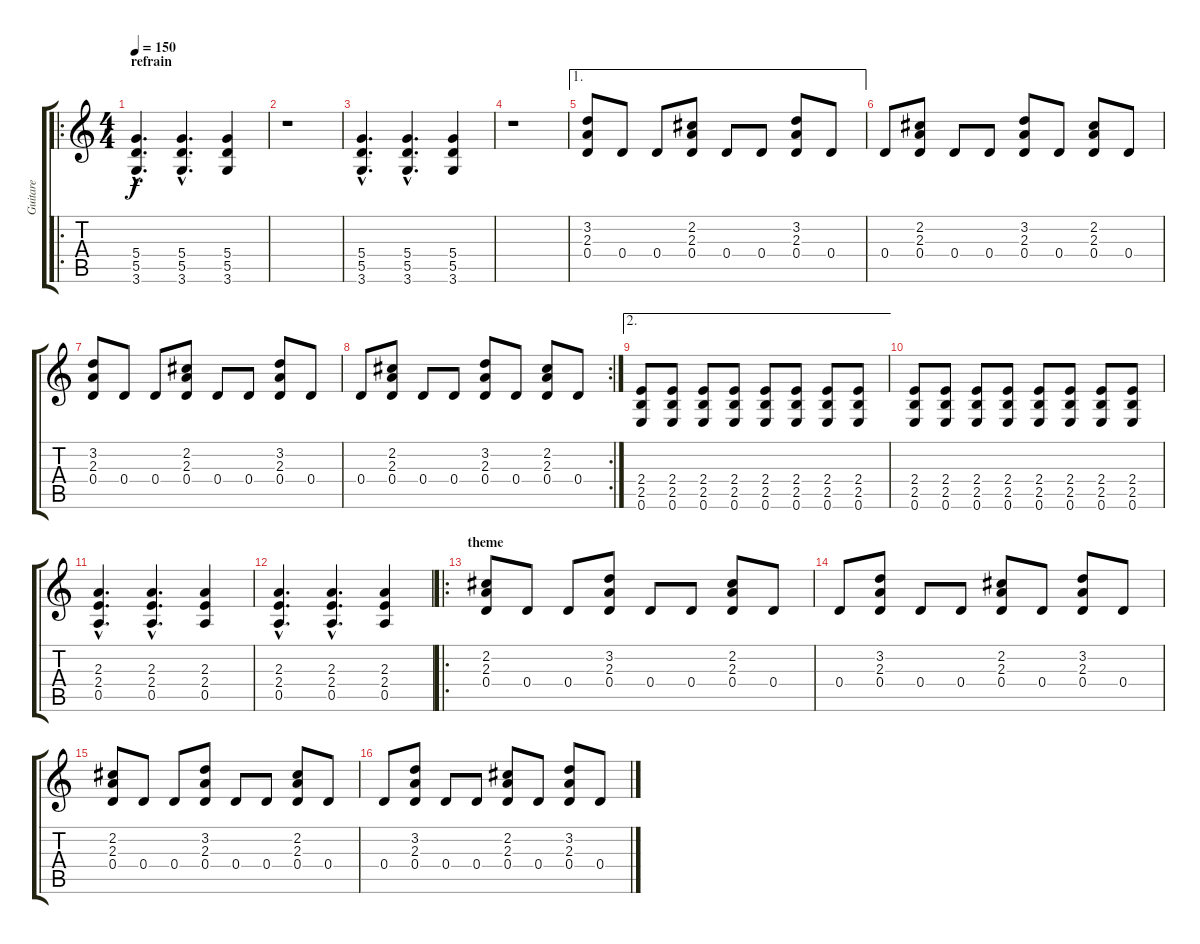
\track ("Guitare" "Guitare") {instrument electricguitarmuted}
\staff {score tabs}
\tuning (E4 B3 G3 D3 A2 E2) {hide}
\ro
\ts (4 4)
\section ("" "refrain")
\tempo 150
\clef g2
\ks c
(5.4{hac} 5.5{hac} 3.6{hac}).4{d dy f} (5.4{hac} 5.5{hac} 3.6{hac}).4{d} (5.4 5.5 3.6).4 |
r.1 |
(5.4{hac} 5.5{hac} 3.6{hac}).4{d} (5.4{hac} 5.5{hac} 3.6{hac}).4{d} (5.4 5.5 3.6).4 |
r.1 |
\ae 1
(3.2 2.3 0.4).8 0.4.8 0.4.8 (2.2 2.3 0.4).8 0.4.8 0.4.8 (3.2 2.3 0.4).8 0.4.8 |
0.4.8 (2.2 2.3 0.4).8 0.4.8 0.4.8 (3.2 2.3 0.4).8 0.4.8 (2.2 2.3 0.4).8 0.4.8 |
(3.2 2.3 0.4).8 0.4.8 0.4.8 (2.2 2.3 0.4).8 0.4.8 0.4.8 (3.2 2.3 0.4).8 0.4.8 |
\rc 2
0.4.8 (2.2 2.3 0.4).8 0.4.8 0.4.8 (3.2 2.3 0.4).8 0.4.8 (2.2 2.3 0.4).8 0.4.8 |
\ae 2
(2.4 2.5 0.6).8 (2.4 2.5 0.6).8 (2.4 2.5 0.6).8 (2.4 2.5 0.6).8 (2.4 2.5 0.6).8 (2.4 2.5 0.6).8 (2.4 2.5 0.6).8 (2.4 2.5 0.6).8 |
(2.4 2.5 0.6).8 (2.4 2.5 0.6).8 (2.4 2.5 0.6).8 (2.4 2.5 0.6).8 (2.4 2.5 0.6).8 (2.4 2.5 0.6).8 (2.4 2.5 0.6).8 (2.4 2.5 0.6).8 |
(2.3{hac} 2.4{hac} 0.5{hac}).4{d} (2.3{hac} 2.4{hac} 0.5{hac}).4{d} (2.3 2.4 0.5).4 |
(2.3{hac} 2.4{hac} 0.5{hac}).4{d} (2.3{hac} 2.4{hac} 0.5{hac}).4{d} (2.3 2.4 0.5).4 |
\ro
\section ("" "theme")
(2.2 2.3 0.4).8 0.4.8 0.4.8 (3.2 2.3 0.4).8 0.4.8 0.4.8 (2.2 2.3 0.4).8 0.4.8 |
0.4.8 (3.2 2.3 0.4).8 0.4.8 0.4.8 (2.2 2.3 0.4).8 0.4.8 (3.2 2.3 0.4).8 0.4.8 |
(2.2 2.3 0.4).8 0.4.8 0.4.8 (3.2 2.3 0.4).8 0.4.8 0.4.8 (2.2 2.3 0.4).8 0.4.8 |
0.4.8 (3.2 2.3 0.4).8 0.4.8 0.4.8 (2.2 2.3 0.4).8 0.4.8 (3.2 2.3 0.4).8 0.4.8
